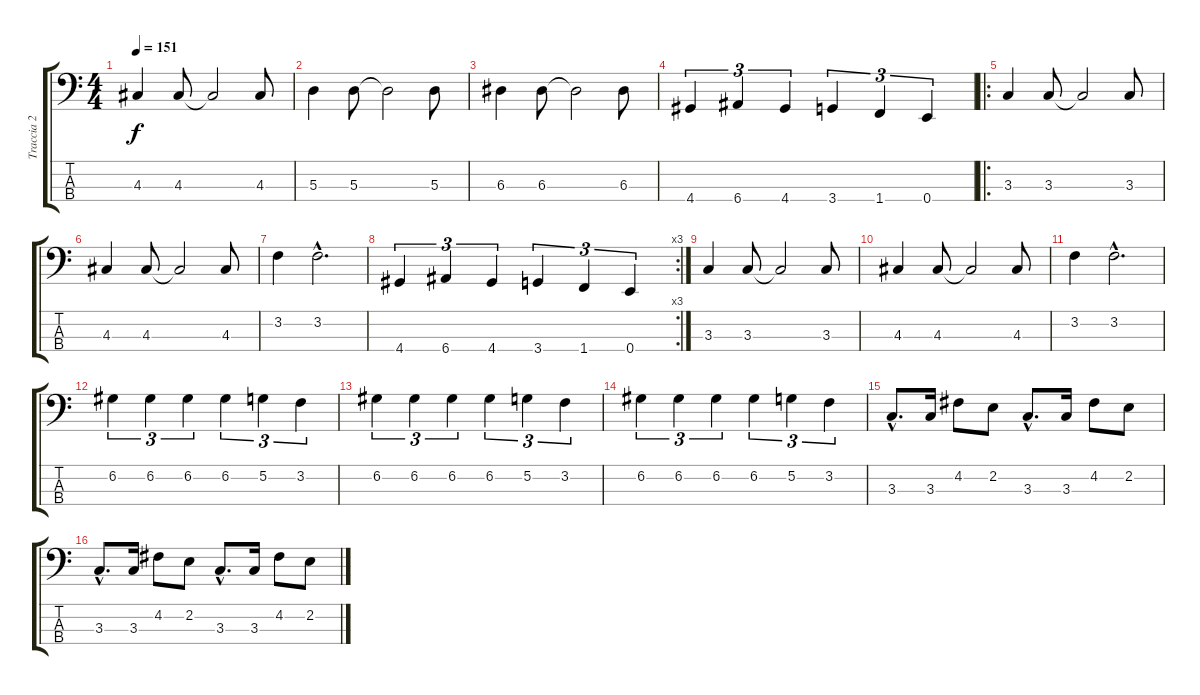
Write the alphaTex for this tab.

\track ("Traccia 2" "Traccia 2") {instrument electricbassfinger}
\staff {score tabs}
\tuning (G2 D2 A1 E1) {hide}
\ts (4 4)
\tempo 151
\clef f4
\ks c
4.3.4{dy f} 4.3.8 4.3{t}.2 4.3.8 |
5.3.4 5.3.8 5.3{t}.2 5.3.8 |
6.3.4 6.3.8 6.3{t}.2 6.3.8 |
4.4.4{tu (3 2)} 6.4.4{tu (3 2)} 4.4.4{tu (3 2)} 3.4.4{tu (3 2)} 1.4.4{tu (3 2)} 0.4.4{tu (3 2)} |
\ro
3.3.4 3.3.8 3.3{t}.2 3.3.8 |
4.3.4 4.3.8 4.3{t}.2 4.3.8 |
3.2.4 3.2{hac}.2{d} |
\rc 3
4.4.4{tu (3 2)} 6.4.4{tu (3 2)} 4.4.4{tu (3 2)} 3.4.4{tu (3 2)} 1.4.4{tu (3 2)} 0.4.4{tu (3 2)} |
3.3.4 3.3.8 3.3{t}.2 3.3.8 |
4.3.4 4.3.8 4.3{t}.2 4.3.8 |
3.2.4 3.2{hac}.2{d} |
6.2.4{tu (3 2)} 6.2.4{tu (3 2)} 6.2.4{tu (3 2)} 6.2.4{tu (3 2)} 5.2.4{tu (3 2)} 3.2.4{tu (3 2)} |
6.2.4{tu (3 2)} 6.2.4{tu (3 2)} 6.2.4{tu (3 2)} 6.2.4{tu (3 2)} 5.2.4{tu (3 2)} 3.2.4{tu (3 2)} |
6.2.4{tu (3 2)} 6.2.4{tu (3 2)} 6.2.4{tu (3 2)} 6.2.4{tu (3 2)} 5.2.4{tu (3 2)} 3.2.4{tu (3 2)} |
3.3{hac}.8{d} 3.3.16 4.2.8 2.2.8 3.3{hac}.8{d} 3.3.16 4.2.8 2.2.8 |
3.3{hac}.8{d} 3.3.16 4.2.8 2.2.8 3.3{hac}.8{d} 3.3.16 4.2.8 2.2.8
